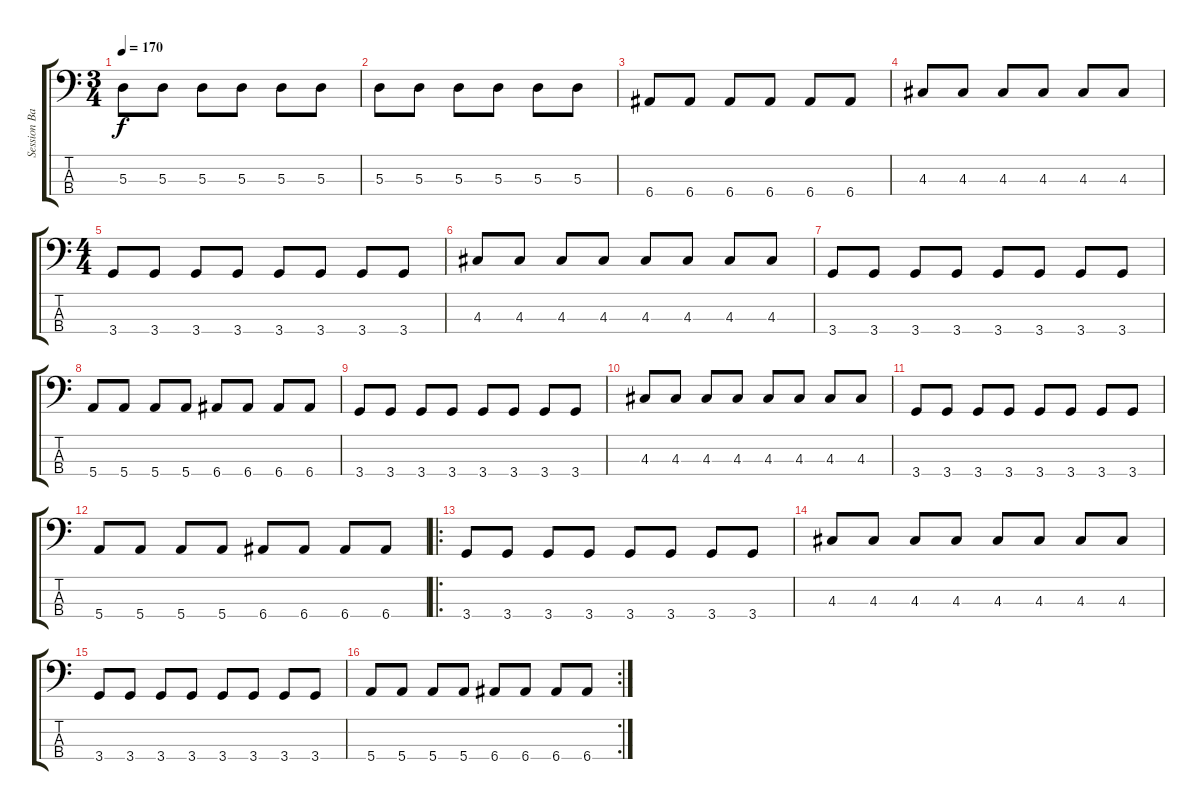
\track ("Session Bass" "Session Ba") {instrument electricbassfinger}
\staff {score tabs}
\tuning (G2 D2 A1 E1) {hide}
\ts (3 4)
\tempo 170
\clef f4
\ks c
5.3.8{dy f} 5.3.8 5.3.8 5.3.8 5.3.8 5.3.8 |
5.3.8 5.3.8 5.3.8 5.3.8 5.3.8 5.3.8 |
6.4.8 6.4.8 6.4.8 6.4.8 6.4.8 6.4.8 |
4.3.8 4.3.8 4.3.8 4.3.8 4.3.8 4.3.8 |
\ts (4 4)
3.4.8 3.4.8 3.4.8 3.4.8 3.4.8 3.4.8 3.4.8 3.4.8 |
4.3.8 4.3.8 4.3.8 4.3.8 4.3.8 4.3.8 4.3.8 4.3.8 |
3.4.8 3.4.8 3.4.8 3.4.8 3.4.8 3.4.8 3.4.8 3.4.8 |
5.4.8 5.4.8 5.4.8 5.4.8 6.4.8 6.4.8 6.4.8 6.4.8 |
3.4.8 3.4.8 3.4.8 3.4.8 3.4.8 3.4.8 3.4.8 3.4.8 |
4.3.8 4.3.8 4.3.8 4.3.8 4.3.8 4.3.8 4.3.8 4.3.8 |
3.4.8 3.4.8 3.4.8 3.4.8 3.4.8 3.4.8 3.4.8 3.4.8 |
5.4.8 5.4.8 5.4.8 5.4.8 6.4.8 6.4.8 6.4.8 6.4.8 |
\ro
3.4.8 3.4.8 3.4.8 3.4.8 3.4.8 3.4.8 3.4.8 3.4.8 |
4.3.8 4.3.8 4.3.8 4.3.8 4.3.8 4.3.8 4.3.8 4.3.8 |
3.4.8 3.4.8 3.4.8 3.4.8 3.4.8 3.4.8 3.4.8 3.4.8 |
\rc 2
5.4.8 5.4.8 5.4.8 5.4.8 6.4.8 6.4.8 6.4.8 6.4.8
